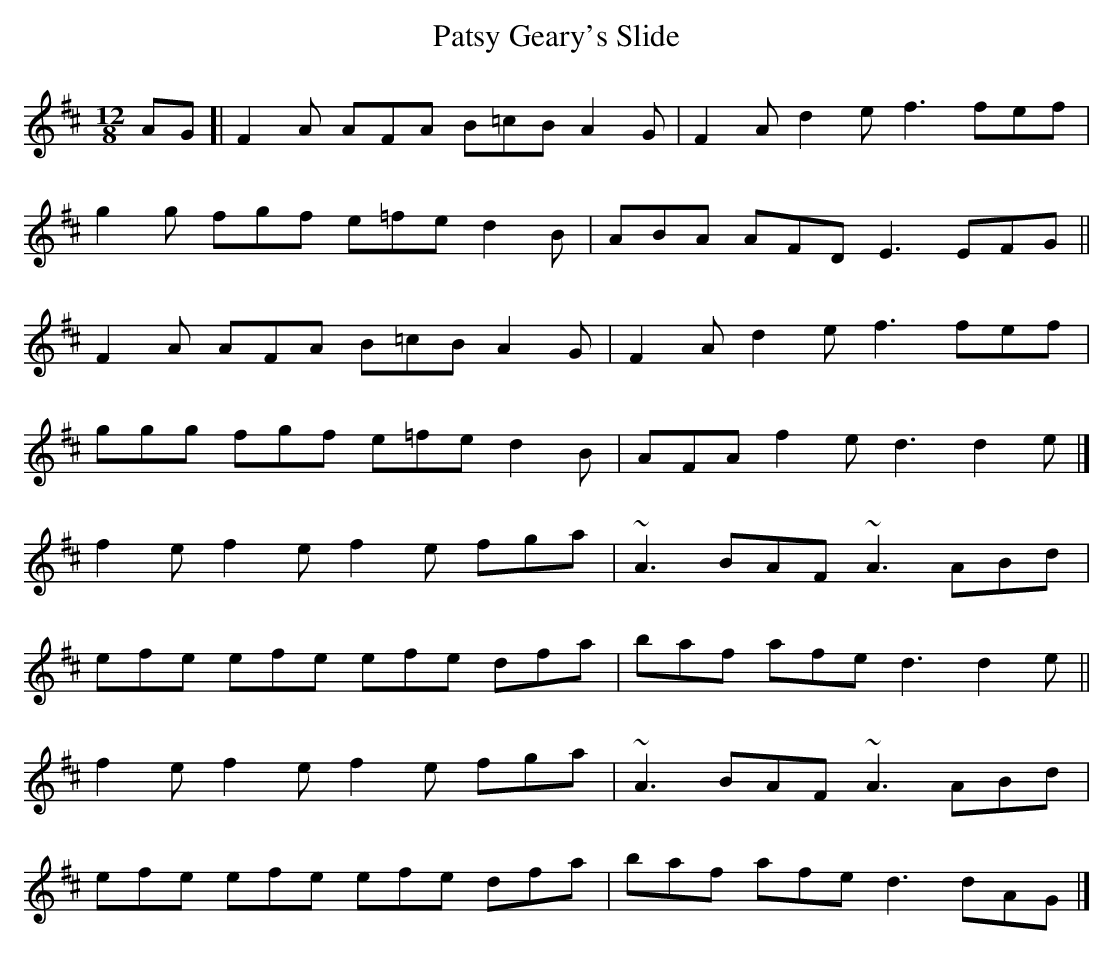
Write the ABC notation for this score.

X:1
T:Patsy Geary's Slide
M:12/8
L:1/8
K:D
AG[|F2A AFA B=cB A2G|F2A d2e f3 fef|!
g2g fgf e=fe d2B|ABA AFD E3 EFG||!
F2A AFA B=cB A2G|F2A d2e f3 fef|!
ggg fgf e=fe d2B|AFA f2e d3 d2e|]!
f2e f2e f2e fga|~A3 BAF ~A3 ABd|!
efe efe efe dfa|baf afe d3 d2e||!
f2e f2e f2e fga|~A3 BAF ~A3 ABd|!
efe efe efe dfa|baf afe d3 dAG|]!
